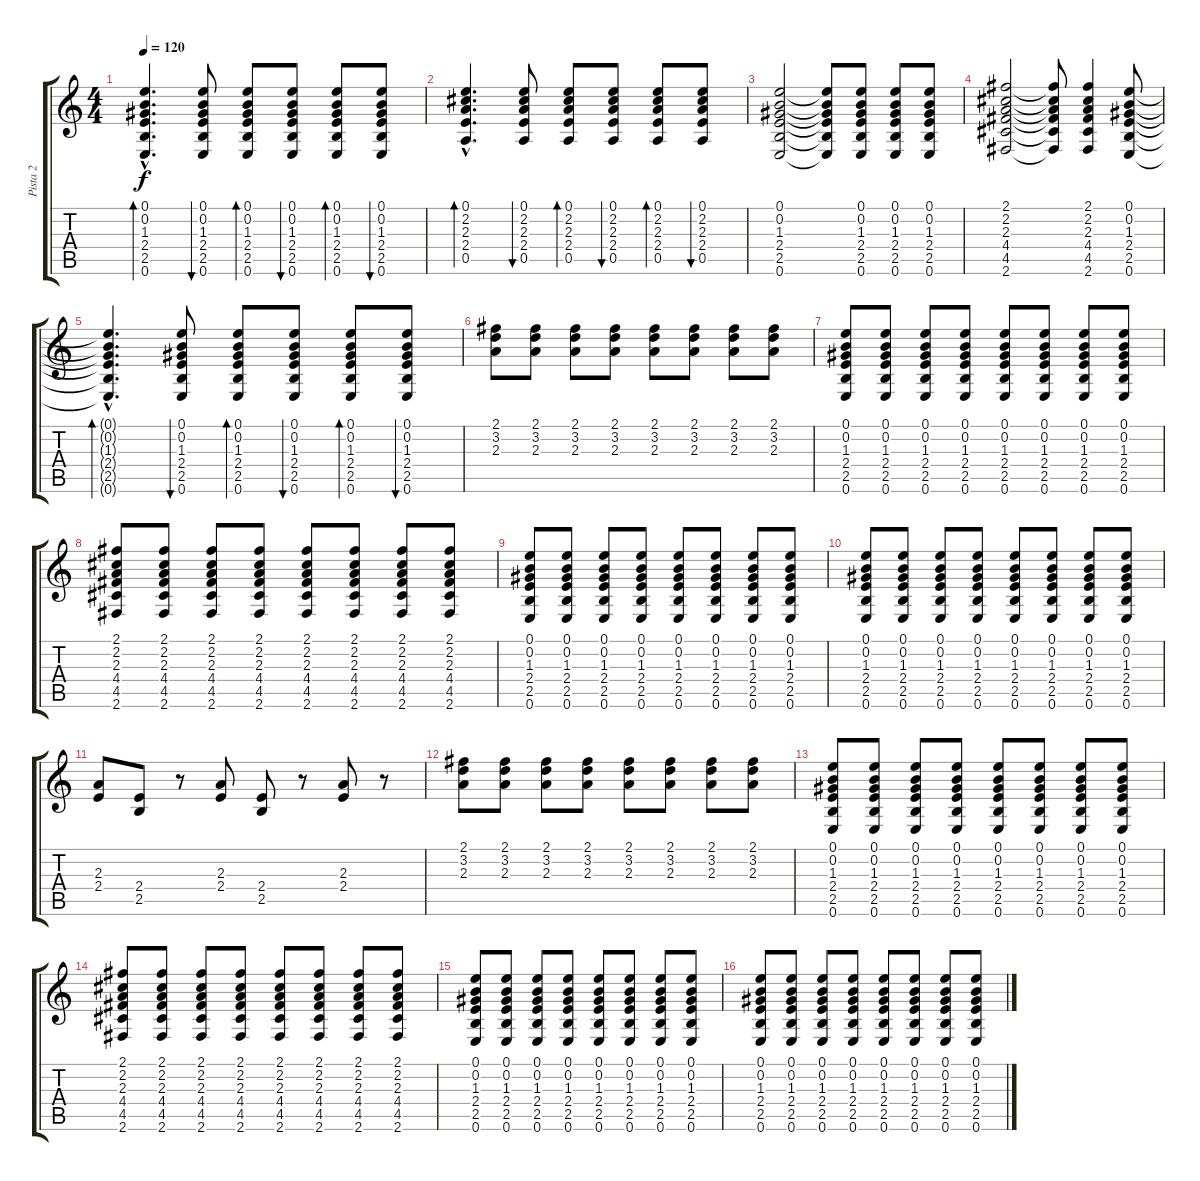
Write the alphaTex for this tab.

\track ("Pista 2" "Pista 2") {instrument acousticguitarnylon}
\staff {score tabs}
\tuning (E4 B3 G3 D3 A2 E2) {hide}
\ts (4 4)
\tempo 120
\clef g2
\ks c
(0.1{hac t} 0.2{hac t} 1.3{hac t} 2.4{hac t} 2.5{hac t} 0.6{hac t}).4{d bd 60 dy f} (0.1 0.2 1.3 2.4 2.5 0.6).8{bu 60} (0.1 0.2 1.3 2.4 2.5 0.6).8{bd 60} (0.1 0.2 1.3 2.4 2.5 0.6).8{bu 60} (0.1 0.2 1.3 2.4 2.5 0.6).8{bd 60} (0.1 0.2 1.3 2.4 2.5 0.6).8{bu 60} |
(0.1{hac} 2.2{hac} 2.3{hac} 2.4{hac} 0.5{hac}).4{d bd 60} (0.1 2.2 2.3 2.4 0.5).8{bu 60} (0.1 2.2 2.3 2.4 0.5).8{bd 60} (0.1 2.2 2.3 2.4 0.5).8{bu 60} (0.1 2.2 2.3 2.4 0.5).8{bd 60} (0.1 2.2 2.3 2.4 0.5).8{bu 60} |
(0.1 0.2 1.3 2.4 2.5 0.6).2 (0.1{t} 0.2{t} 1.3{t} 2.4{t} 2.5{t} 0.6{t}).8 (0.1 0.2 1.3 2.4 2.5 0.6).8 (0.1 0.2 1.3 2.4 2.5 0.6).8 (0.1 0.2 1.3 2.4 2.5 0.6).8 |
(2.1 2.2 2.3 4.4 4.5 2.6).2 (2.1{t} 2.2{t} 2.3{t} 4.4{t} 4.5{t} 2.6{t}).8 (2.1 2.2 2.3 4.4 4.5 2.6).4 (0.1 0.2 1.3 2.4 2.5 0.6).8 |
(0.1{hac t} 0.2{hac t} 1.3{hac t} 2.4{hac t} 2.5{hac t} 0.6{hac t}).4{d bd 60} (0.1 0.2 1.3 2.4 2.5 0.6).8{bu 60} (0.1 0.2 1.3 2.4 2.5 0.6).8{bd 60} (0.1 0.2 1.3 2.4 2.5 0.6).8{bu 60} (0.1 0.2 1.3 2.4 2.5 0.6).8{bd 60} (0.1 0.2 1.3 2.4 2.5 0.6).8{bu 60} |
(2.1 3.2 2.3).8 (2.1 3.2 2.3).8 (2.1 3.2 2.3).8 (2.1 3.2 2.3).8 (2.1 3.2 2.3).8 (2.1 3.2 2.3).8 (2.1 3.2 2.3).8 (2.1 3.2 2.3).8 |
(0.1 0.2 1.3 2.4 2.5 0.6).8 (0.1 0.2 1.3 2.4 2.5 0.6).8 (0.1 0.2 1.3 2.4 2.5 0.6).8 (0.1 0.2 1.3 2.4 2.5 0.6).8 (0.1 0.2 1.3 2.4 2.5 0.6).8 (0.1 0.2 1.3 2.4 2.5 0.6).8 (0.1 0.2 1.3 2.4 2.5 0.6).8 (0.1 0.2 1.3 2.4 2.5 0.6).8 |
(2.1 2.2 2.3 4.4 4.5 2.6).8 (2.1 2.2 2.3 4.4 4.5 2.6).8 (2.1 2.2 2.3 4.4 4.5 2.6).8 (2.1 2.2 2.3 4.4 4.5 2.6).8 (2.1 2.2 2.3 4.4 4.5 2.6).8 (2.1 2.2 2.3 4.4 4.5 2.6).8 (2.1 2.2 2.3 4.4 4.5 2.6).8 (2.1 2.2 2.3 4.4 4.5 2.6).8 |
(0.1 0.2 1.3 2.4 2.5 0.6).8 (0.1 0.2 1.3 2.4 2.5 0.6).8 (0.1 0.2 1.3 2.4 2.5 0.6).8 (0.1 0.2 1.3 2.4 2.5 0.6).8 (0.1 0.2 1.3 2.4 2.5 0.6).8 (0.1 0.2 1.3 2.4 2.5 0.6).8 (0.1 0.2 1.3 2.4 2.5 0.6).8 (0.1 0.2 1.3 2.4 2.5 0.6).8 |
(0.1 0.2 1.3 2.4 2.5 0.6).8 (0.1 0.2 1.3 2.4 2.5 0.6).8 (0.1 0.2 1.3 2.4 2.5 0.6).8 (0.1 0.2 1.3 2.4 2.5 0.6).8 (0.1 0.2 1.3 2.4 2.5 0.6).8 (0.1 0.2 1.3 2.4 2.5 0.6).8 (0.1 0.2 1.3 2.4 2.5 0.6).8 (0.1 0.2 1.3 2.4 2.5 0.6).8 |
(2.3 2.4).8 (2.4 2.5).8 r.8 (2.3 2.4).8 (2.4 2.5).8 r.8 (2.3 2.4).8 r.8 |
(2.1 3.2 2.3).8 (2.1 3.2 2.3).8 (2.1 3.2 2.3).8 (2.1 3.2 2.3).8 (2.1 3.2 2.3).8 (2.1 3.2 2.3).8 (2.1 3.2 2.3).8 (2.1 3.2 2.3).8 |
(0.1 0.2 1.3 2.4 2.5 0.6).8 (0.1 0.2 1.3 2.4 2.5 0.6).8 (0.1 0.2 1.3 2.4 2.5 0.6).8 (0.1 0.2 1.3 2.4 2.5 0.6).8 (0.1 0.2 1.3 2.4 2.5 0.6).8 (0.1 0.2 1.3 2.4 2.5 0.6).8 (0.1 0.2 1.3 2.4 2.5 0.6).8 (0.1 0.2 1.3 2.4 2.5 0.6).8 |
(2.1 2.2 2.3 4.4 4.5 2.6).8 (2.1 2.2 2.3 4.4 4.5 2.6).8 (2.1 2.2 2.3 4.4 4.5 2.6).8 (2.1 2.2 2.3 4.4 4.5 2.6).8 (2.1 2.2 2.3 4.4 4.5 2.6).8 (2.1 2.2 2.3 4.4 4.5 2.6).8 (2.1 2.2 2.3 4.4 4.5 2.6).8 (2.1 2.2 2.3 4.4 4.5 2.6).8 |
(0.1 0.2 1.3 2.4 2.5 0.6).8 (0.1 0.2 1.3 2.4 2.5 0.6).8 (0.1 0.2 1.3 2.4 2.5 0.6).8 (0.1 0.2 1.3 2.4 2.5 0.6).8 (0.1 0.2 1.3 2.4 2.5 0.6).8 (0.1 0.2 1.3 2.4 2.5 0.6).8 (0.1 0.2 1.3 2.4 2.5 0.6).8 (0.1 0.2 1.3 2.4 2.5 0.6).8 |
(0.1 0.2 1.3 2.4 2.5 0.6).8 (0.1 0.2 1.3 2.4 2.5 0.6).8 (0.1 0.2 1.3 2.4 2.5 0.6).8 (0.1 0.2 1.3 2.4 2.5 0.6).8 (0.1 0.2 1.3 2.4 2.5 0.6).8 (0.1 0.2 1.3 2.4 2.5 0.6).8 (0.1 0.2 1.3 2.4 2.5 0.6).8 (0.1 0.2 1.3 2.4 2.5 0.6).8
